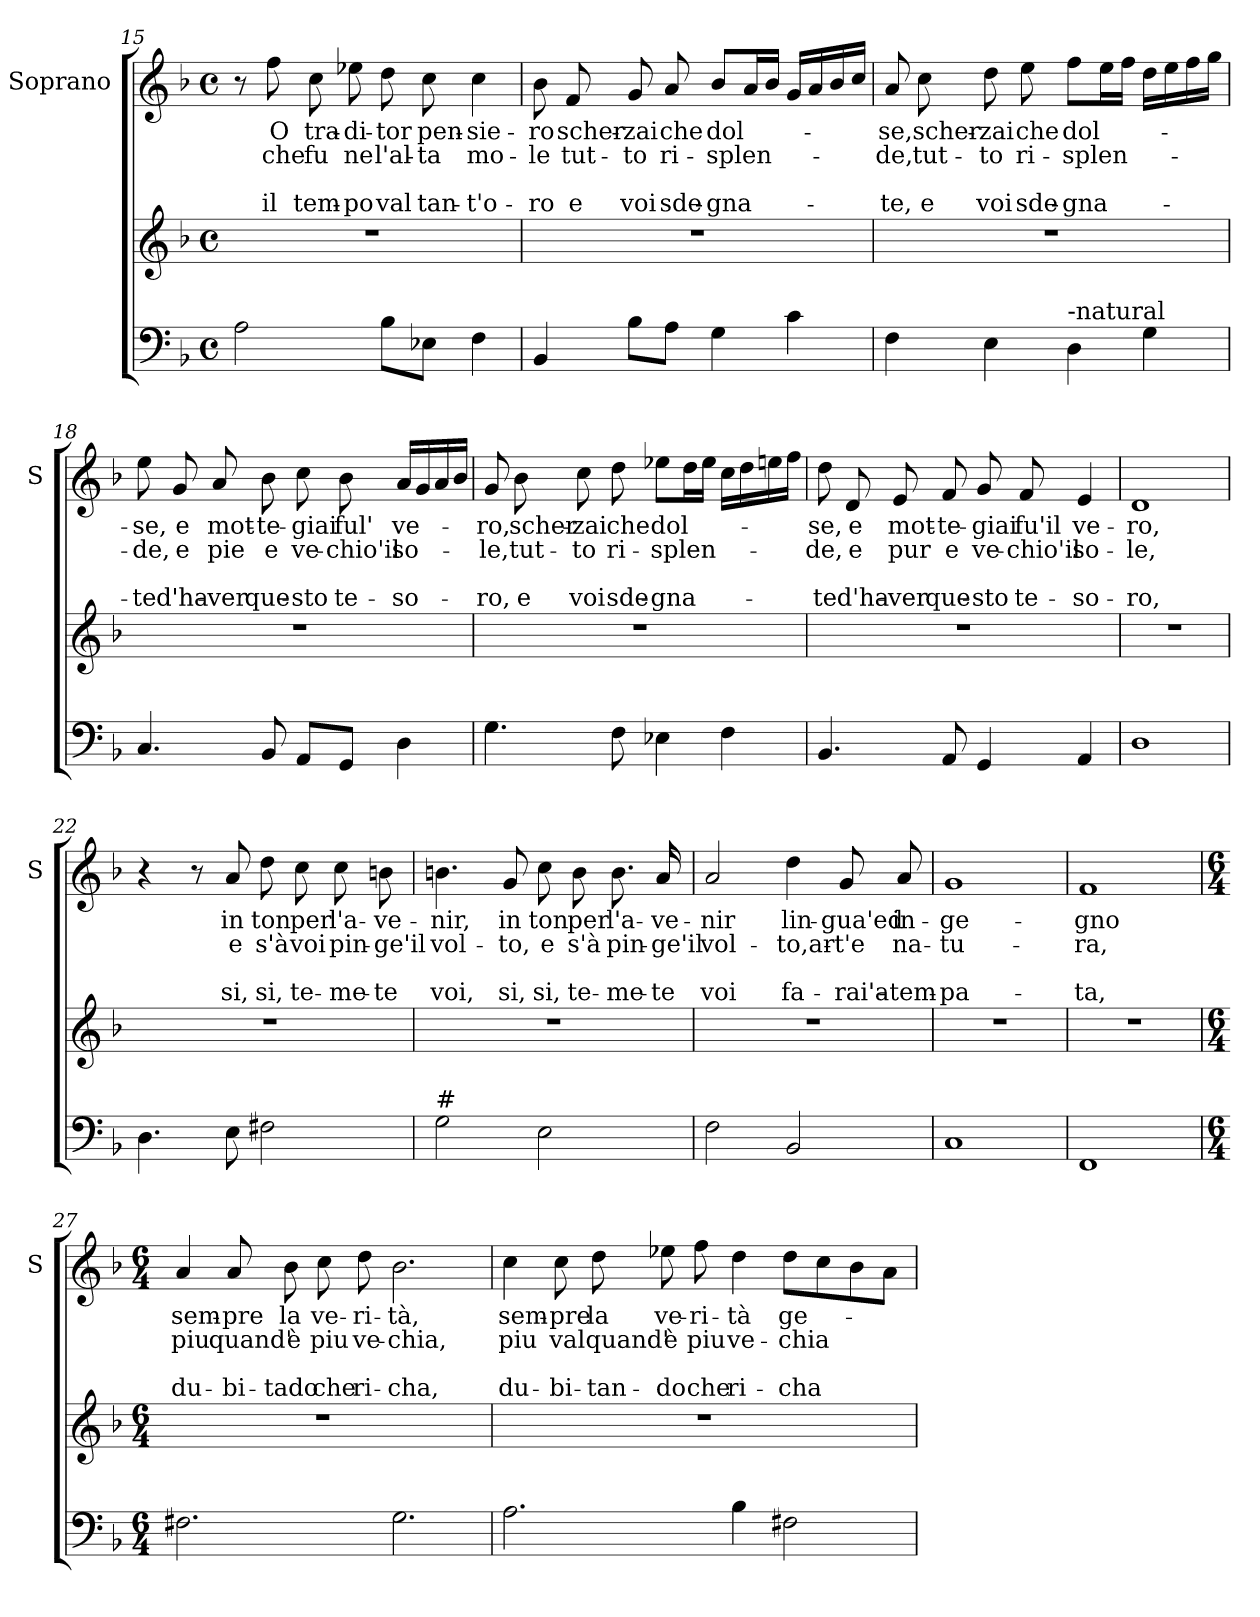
**kern	**kern	**kern	**text	**text	**text	**text
*part2	*part2	*part1	*part1	*part1	*part1	*part1
*staff3	*staff2	*staff1	*staff1	*staff1	*staff1	*staff1
*	*	*I"Soprano	*	*	*	*
*	*	*I'S	*	*	*	*
!!LO:LB:g=z
*clefF4	*clefG2	*clefG2	*	*	*	*
*k[b-]	*k[b-]	*k[b-]	*	*	*	*
*F:	*F:	*F:	*	*	*	*
*M4/4	*M4/4	*M4/4	*	*	*	*
*met(c)	*met(c)	*met(c)	*	*	*	*
=15	=15	=15	=15	=15	=15	=15
2A\	1r	8r	.	.	.	.
!	!	!	!LO:LY:b	!LO:LY:b	!	!LO:LY:b
.	.	8ff\	O	che	.	il
!	!	!	!LO:LY:b	!LO:LY:b	!	!LO:LY:b
.	.	8cc\	tra-	fu	.	tem-
!	!	!	!LO:LY:b	!LO:LY:b	!	!LO:LY:b
.	.	8ee-X\	-di-	ne	.	-po
!	!	!	!LO:LY:b	!LO:LY:b	!	!LO:LY:b
8B-\L	.	8dd\	-tor	l'al-	.	val
!	!	!	!LO:LY:b	!LO:LY:b	!	!LO:LY:b
8E-X\J	.	8cc\	pen-	-ta	.	tan-
!	!	!	!LO:LY:b	!LO:LY:b	!	!LO:LY:b
4F\	.	4cc\	-sie-	mo-	.	-t'o-
=16	=16	=16	=16	=16	=16	=16
!	!	!	!LO:LY:b	!LO:LY:b	!	!LO:LY:b
4BB-/	1r	8b-\	-ro	-le	.	-ro
!	!	!	!LO:LY:b	!LO:LY:b	!	!LO:LY:b
.	.	8f/	scher-	tut-	.	e
!	!	!	!LO:LY:b	!LO:LY:b	!	!LO:LY:b
8B-\L	.	8g/	-zai	-to	.	voi
!	!	!	!LO:LY:b	!LO:LY:b	!	!LO:LY:b
8A\J	.	8a/	che	ri-	.	sde-
!	!	!	!LO:LY:b	!LO:LY:b	!	!LO:LY:b
4G\	.	8b-/L	dol-	-splen-	.	-gna-
.	.	16a/L	.	.	.	.
.	.	16b-/JJ	.	.	.	.
4c\	.	16g/LL	.	.	.	.
.	.	16a/	.	.	.	.
.	.	16b-/	.	.	.	.
.	.	16cc/JJ	.	.	.	.
=17	=17	=17	=17	=17	=17	=17
!	!	!	!LO:LY:b	!LO:LY:b	!	!LO:LY:b
4F\	1r	8a/	-se,	-de,	.	-te,
!	!	!	!LO:LY:b	!LO:LY:b	!	!LO:LY:b
.	.	8cc\	scher-	tut-	.	e
!	!	!	!LO:LY:b	!LO:LY:b	!	!LO:LY:b
4E\	.	8dd\	-zai	-to	.	voi
!	!	!	!LO:LY:b	!LO:LY:b	!	!LO:LY:b
.	.	8ee\	che	ri-	.	sde-
!LO:TX:a:t=-natural	!	!	!	!	!	!
!	!	!	!LO:LY:b	!LO:LY:b	!	!LO:LY:b
4D\	.	8ff\L	dol-	-splen-	.	-gna-
.	.	16ee\L	.	.	.	.
.	.	16ff\JJ	.	.	.	.
4G\	.	16dd\LL	.	.	.	.
.	.	16ee\	.	.	.	.
.	.	16ff\	.	.	.	.
.	.	16gg\JJ	.	.	.	.
!!LO:LB:g=z
=18	=18	=18	=18	=18	=18	=18
!	!	!	!LO:LY:b	!LO:LY:b	!	!LO:LY:b
4.C/	1r	8ee\	-se,	-de,	.	-te
!	!	!	!LO:LY:b	!LO:LY:b	!	!LO:LY:b
.	.	8g/	e	e	.	d'ha-
!	!	!	!LO:LY:b	!LO:LY:b	!	!LO:LY:b
.	.	8a/	mot-	pie	.	-ver
!	!	!	!LO:LY:b	!LO:LY:b	!	!LO:LY:b
8BB-/	.	8b-\	-te-	e	.	que-
!	!	!	!LO:LY:b	!LO:LY:b	!	!LO:LY:b
8AA/L	.	8cc\	-giai	ve-	.	-sto
!	!	!	!LO:LY:b	!LO:LY:b	!	!LO:LY:b
8GG/J	.	8b-\	ful'	-chio'il	.	te-
!	!	!	!LO:LY:b	!LO:LY:b	!	!LO:LY:b
4D\	.	16a/LL	ve-	so-	.	-so-
.	.	16g/	.	.	.	.
.	.	16a/	.	.	.	.
.	.	16b-/JJ	.	.	.	.
=19	=19	=19	=19	=19	=19	=19
!	!	!	!LO:LY:b	!LO:LY:b	!	!LO:LY:b
4.G\	1r	8g/	-ro,	-le,	.	-ro,
!	!	!	!LO:LY:b	!LO:LY:b	!	!LO:LY:b
.	.	8b-\	scher-	tut-	.	e
!	!	!	!LO:LY:b	!LO:LY:b	!	!LO:LY:b
.	.	8cc\	-zai	-to	.	voi
!	!	!	!LO:LY:b	!LO:LY:b	!	!LO:LY:b
8F\	.	8dd\	che	ri-	.	sde-
!	!	!	!LO:LY:b	!LO:LY:b	!	!LO:LY:b
4E-X\	.	8ee-X\L	dol-	-splen-	.	-gna-
.	.	16dd\L	.	.	.	.
.	.	16ee-\JJ	.	.	.	.
4F\	.	16cc\LL	.	.	.	.
.	.	16dd\	.	.	.	.
.	.	16een\	.	.	.	.
.	.	16ff\JJ	.	.	.	.
=20	=20	=20	=20	=20	=20	=20
!	!	!	!LO:LY:b	!LO:LY:b	!	!LO:LY:b
4.BB-/	1r	8dd\	-se,	-de,	.	-te
!	!	!	!LO:LY:b	!LO:LY:b	!	!LO:LY:b
.	.	8d/	e	e	.	d'ha-
!	!	!	!LO:LY:b	!LO:LY:b	!	!LO:LY:b
.	.	8e/	mot-	pur	.	-ver
!	!	!	!LO:LY:b	!LO:LY:b	!	!LO:LY:b
8AA/	.	8f/	-te-	e	.	que-
!	!	!	!LO:LY:b	!LO:LY:b	!	!LO:LY:b
4GG/	.	8g/	-giai	ve-	.	-sto
!	!	!	!LO:LY:b	!LO:LY:b	!	!LO:LY:b
.	.	8f/	fu'il	-chio'il	.	te-
!	!	!	!LO:LY:b	!LO:LY:b	!	!LO:LY:b
4AA/	.	4e/	ve-	so-	.	-so-
=21	=21	=21	=21	=21	=21	=21
!	!	!	!LO:LY:b	!LO:LY:b	!	!LO:LY:b
1D	1r	1d	-ro,	-le,	.	-ro,
!!LO:LB:g=z
=22	=22	=22	=22	=22	=22	=22
4.D\	1r	4r	.	.	.	.
.	.	8r	.	.	.	.
!	!	!	!LO:LY:b	!LO:LY:b	!	!LO:LY:b
8E\	.	8a/	in	e	.	si,
!	!	!	!LO:LY:b	!LO:LY:b	!	!LO:LY:b
2F#X\	.	8dd\	ton	s'à	.	si,
!	!	!	!LO:LY:b	!LO:LY:b	!	!LO:LY:b
.	.	8cc\	per	voi	.	te-
!	!	!	!LO:LY:b	!LO:LY:b	!	!LO:LY:b
.	.	8cc\	l'a-	pin-	.	-me-
!	!	!	!LO:LY:b	!LO:LY:b	!	!LO:LY:b
.	.	8bn\	-ve-	-ge'il	.	-te
=23	=23	=23	=23	=23	=23	=23
!LO:TX:a:t=#	!	!	!	!	!	!
!	!	!	!LO:LY:b	!LO:LY:b	!	!LO:LY:b
2G\	1r	4.bn\	-nir,	vol-	.	voi,
!	!	!	!LO:LY:b	!LO:LY:b	!	!LO:LY:b
.	.	8g/	in	-to,	.	si,
!	!	!	!LO:LY:b	!LO:LY:b	!	!LO:LY:b
2E\	.	8cc\	ton	e	.	si,
!	!	!	!LO:LY:b	!LO:LY:b	!	!LO:LY:b
.	.	8b\	per	s'à	.	te-
!	!	!	!LO:LY:b	!LO:LY:b	!	!LO:LY:b
.	.	8.b\	l'a-	pin-	.	-me-
!	!	!	!LO:LY:b	!LO:LY:b	!	!LO:LY:b
.	.	16a/	-ve-	-ge'il	.	-te
=24	=24	=24	=24	=24	=24	=24
!	!	!	!LO:LY:b	!LO:LY:b	!	!LO:LY:b
2F\	1r	2a/	-nir	vol-	.	voi
!	!	!	!LO:LY:b	!LO:LY:b	!	!LO:LY:b
2BB-/	.	4dd\	lin-	-to,ar-	.	fa-
!	!	!	!LO:LY:b	!LO:LY:b	!	!LO:LY:b
.	.	8g/	-gua'ed	-t'e	.	-rai'a-
!	!	!	!LO:LY:b	!LO:LY:b	!	!LO:LY:b
.	.	8a/	in-	na-	.	-tem-
=25	=25	=25	=25	=25	=25	=25
!	!	!	!LO:LY:b	!LO:LY:b	!	!LO:LY:b
1C	1r	1g	-ge-	-tu-	.	-pa-
=26	=26	=26	=26	=26	=26	=26
!	!	!	!LO:LY:b	!LO:LY:b	!	!LO:LY:b
1FF	1r	1f	-gno	-ra,	.	-ta,
!!LO:PB:g=z
=27	=27	=27	=27	=27	=27	=27
*M6/4	*M6/4	*M6/4	*	*	*	*
!	!	!	!LO:LY:b	!LO:LY:b	!	!LO:LY:b
2.F#X\	1.r	4a/	sem-	piu	.	du-
!	!	!	!LO:LY:b	!LO:LY:b	!	!LO:LY:b
.	.	8a/	-pre	quand'	.	-bi-
!	!	!	!LO:LY:b	!LO:LY:b	!	!LO:LY:b
.	.	8b-\	la	è	.	-tado
!	!	!	!LO:LY:b	!LO:LY:b	!	!LO:LY:b
.	.	8cc\	ve-	piu	.	che
!	!	!	!LO:LY:b	!LO:LY:b	!	!LO:LY:b
.	.	8dd\	-ri-	ve-	.	ri-
!	!	!	!LO:LY:b	!LO:LY:b	!	!LO:LY:b
2.G\	.	2.b-\	-tà,	-chia,	.	-cha,
=28	=28	=28	=28	=28	=28	=28
!	!	!	!LO:LY:b	!LO:LY:b	!	!LO:LY:b
2.A\	1.r	4cc\	sem-	piu	.	du-
!	!	!	!LO:LY:b	!LO:LY:b	!	!LO:LY:b
.	.	8cc\	-pre	val	.	-bi-
!	!	!	!LO:LY:b	!LO:LY:b	!	!LO:LY:b
.	.	8dd\	la	quand'	.	-tan-
!	!	!	!LO:LY:b	!LO:LY:b	!	!LO:LY:b
.	.	8ee-X\	ve-	è	.	-do
!	!	!	!LO:LY:b	!LO:LY:b	!	!LO:LY:b
.	.	8ff\	-ri-	piu	.	che
!	!	!	!LO:LY:b	!LO:LY:b	!	!LO:LY:b
4B-\	.	4dd\	-tà	ve-	.	ri-
!	!	!	!LO:LY:b	!LO:LY:b	!	!LO:LY:b
2F#X\	.	8dd\L	ge-	-chia	.	-cha
.	.	8cc\	.	.	.	.
.	.	8b-\	.	.	.	.
.	.	8a\J	.	.	.	.
=	=	=	=	=	=	=
*-	*-	*-	*-	*-	*-	*-
